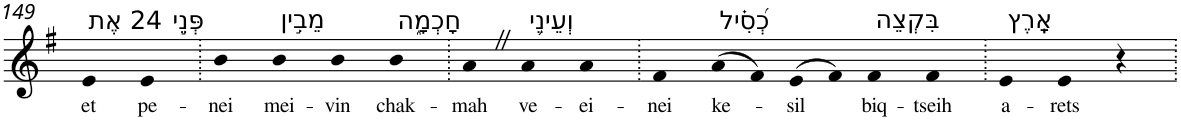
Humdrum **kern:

**kern	**text
*part1	*part1
*staff1	*staff1
*I"Piano	*
*I'Pno	*
!!LO:PB:g=z
*clefG2	*
*k[f#]	*
*G:	*
=149	=149
!LO:TX:a:t=24 אֶת	!
!	!LO:LY:b
4e	et
!LO:TX:a:t=פְּנֵ֣י	!
!	!LO:LY:b
4e	pe-
=150.	=150.
!	!LO:LY:b
4b	-nei
!LO:TX:a:t=מֵבִ֣ין	!
!	!LO:LY:b
4b	mei-
!	!LO:LY:b
4b	-vin
!LO:TX:a:t=חָכְמָ֑ה	!
!	!LO:LY:b
4b	chak-
=151.	=151.
!	!LO:LY:b
4aZ	-mah
!LO:TX:a:t=וְעֵינֵ֥י	!
!	!LO:LY:b
4a	ve-
!	!LO:LY:b
4a	-ei-
=152.	=152.
!	!LO:LY:b
4f#	-nei
!LO:TX:a:t=כְ֝סִ֗יל	!
!	!LO:LY:b
(>8a	ke-
8f#)	.
!	!LO:LY:b
(>8e	-sil
8f#)	.
!LO:TX:a:t=בִּקְצֵה	!
!	!LO:LY:b
4f#	biq-
!	!LO:LY:b
4f#	-tseih
=153.	=153.
!LO:TX:a:t=אָֽרֶץ	!
!	!LO:LY:b
4e	a-
!	!LO:LY:b
4e	-rets
4r	.
=.	=.
*-	*-
